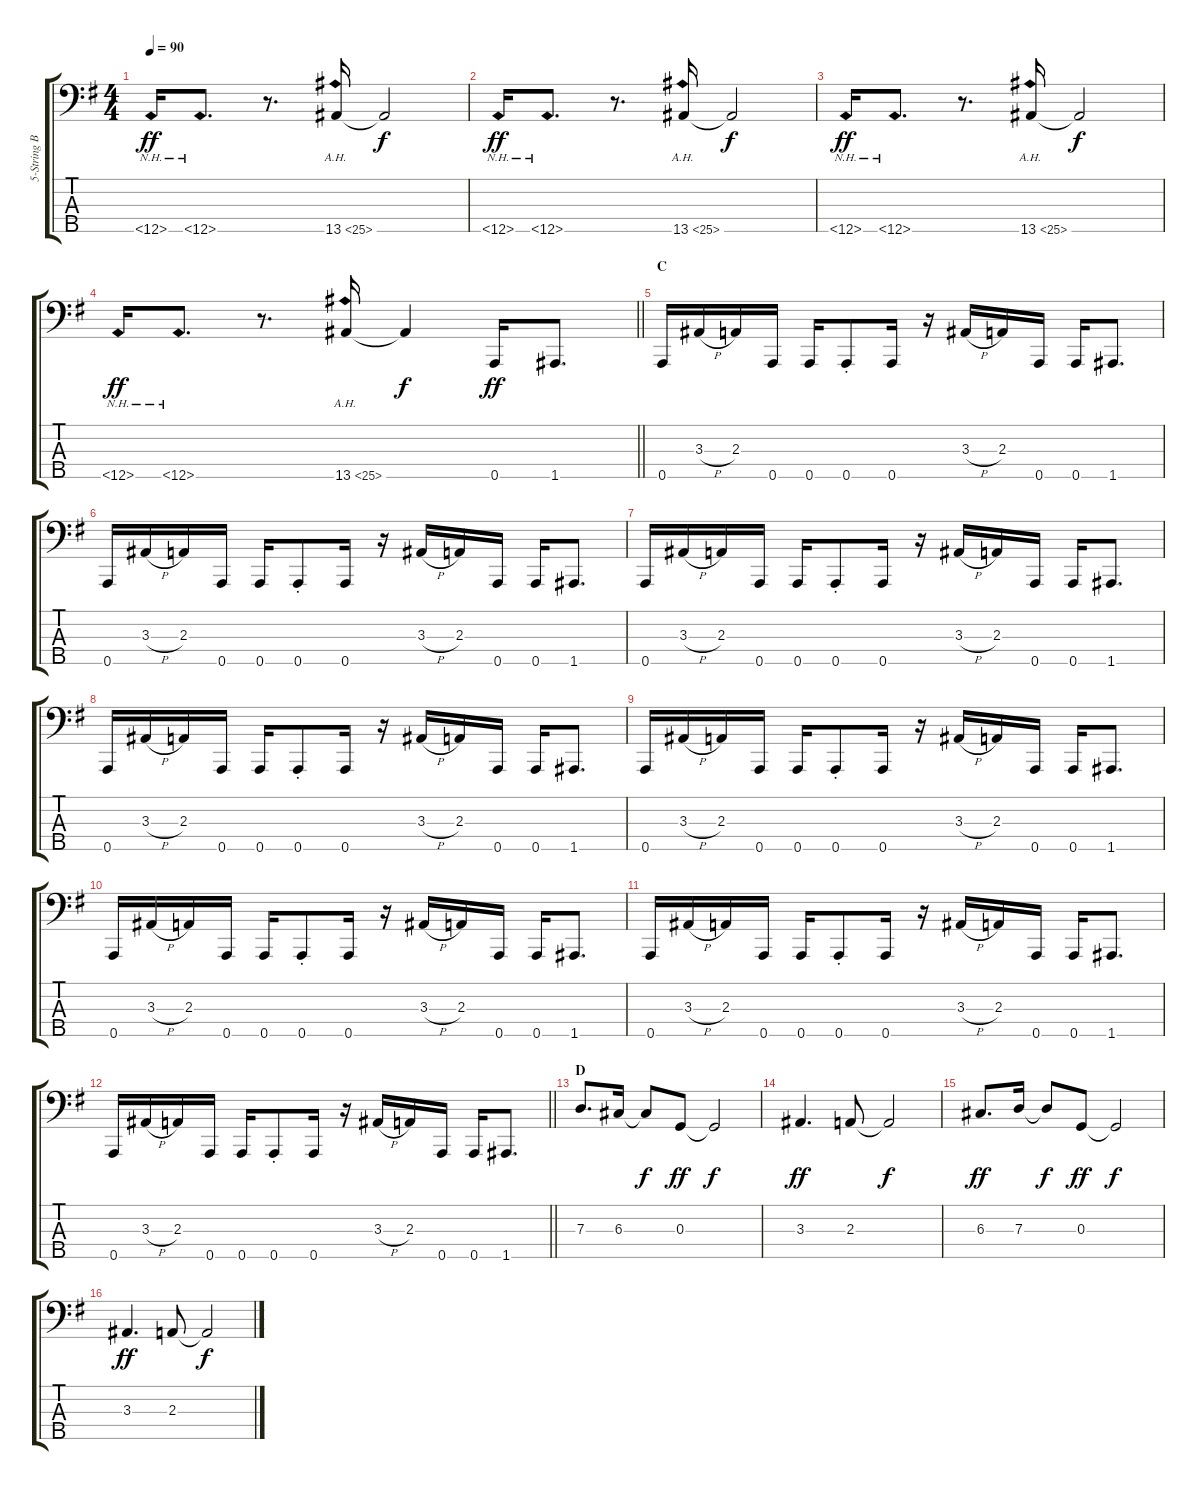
\track ("5-String Bass" "5-String B") {instrument electricbassfinger}
\staff {score tabs}
\tuning (F2 C2 G1 D1 A0) {hide}
\ts (4 4)
\tempo 90
\clef f4
\ks g
12.5{nh}.16{dy ff} 12.5{nh}.8{d} r.8{d} 13.5{ah 12}.16 13.5{t}.2{dy f} |
12.5{nh}.16{dy ff} 12.5{nh}.8{d} r.8{d} 13.5{ah 12}.16 13.5{t}.2{dy f} |
12.5{nh}.16{dy ff} 12.5{nh}.8{d} r.8{d} 13.5{ah 12}.16 13.5{t}.2{dy f} |
\barLineRight lightlight
12.5{nh}.16{dy ff} 12.5{nh}.8{d} r.8{d} 13.5{ah 12}.16 13.5{t}.4{dy f} 0.5.16{dy ff} 1.5.8{d} |
\section ("" "C")
0.5.16 3.3{h}.16 2.3.16 0.5.16 0.5.16 0.5{st}.8 0.5.16 r.16 3.3{h}.16 2.3.16 0.5.16 0.5.16 1.5.8{d} |
0.5.16 3.3{h}.16 2.3.16 0.5.16 0.5.16 0.5{st}.8 0.5.16 r.16 3.3{h}.16 2.3.16 0.5.16 0.5.16 1.5.8{d} |
0.5.16 3.3{h}.16 2.3.16 0.5.16 0.5.16 0.5{st}.8 0.5.16 r.16 3.3{h}.16 2.3.16 0.5.16 0.5.16 1.5.8{d} |
0.5.16 3.3{h}.16 2.3.16 0.5.16 0.5.16 0.5{st}.8 0.5.16 r.16 3.3{h}.16 2.3.16 0.5.16 0.5.16 1.5.8{d} |
0.5.16 3.3{h}.16 2.3.16 0.5.16 0.5.16 0.5{st}.8 0.5.16 r.16 3.3{h}.16 2.3.16 0.5.16 0.5.16 1.5.8{d} |
0.5.16 3.3{h}.16 2.3.16 0.5.16 0.5.16 0.5{st}.8 0.5.16 r.16 3.3{h}.16 2.3.16 0.5.16 0.5.16 1.5.8{d} |
0.5.16 3.3{h}.16 2.3.16 0.5.16 0.5.16 0.5{st}.8 0.5.16 r.16 3.3{h}.16 2.3.16 0.5.16 0.5.16 1.5.8{d} |
\barLineRight lightlight
0.5.16 3.3{h}.16 2.3.16 0.5.16 0.5.16 0.5{st}.8 0.5.16 r.16 3.3{h}.16 2.3.16 0.5.16 0.5.16 1.5.8{d} |
\section ("" "D")
7.3.8{d} 6.3.16 6.3{t}.8{dy f} 0.3.8{dy ff} 0.3{t}.2{dy f} |
3.3.4{d dy ff} 2.3.8 2.3{t}.2{dy f} |
6.3.8{d dy ff} 7.3.16 7.3{t}.8{dy f} 0.3.8{dy ff} 0.3{t}.2{dy f} |
3.3.4{d dy ff} 2.3.8 2.3{t}.2{dy f}
